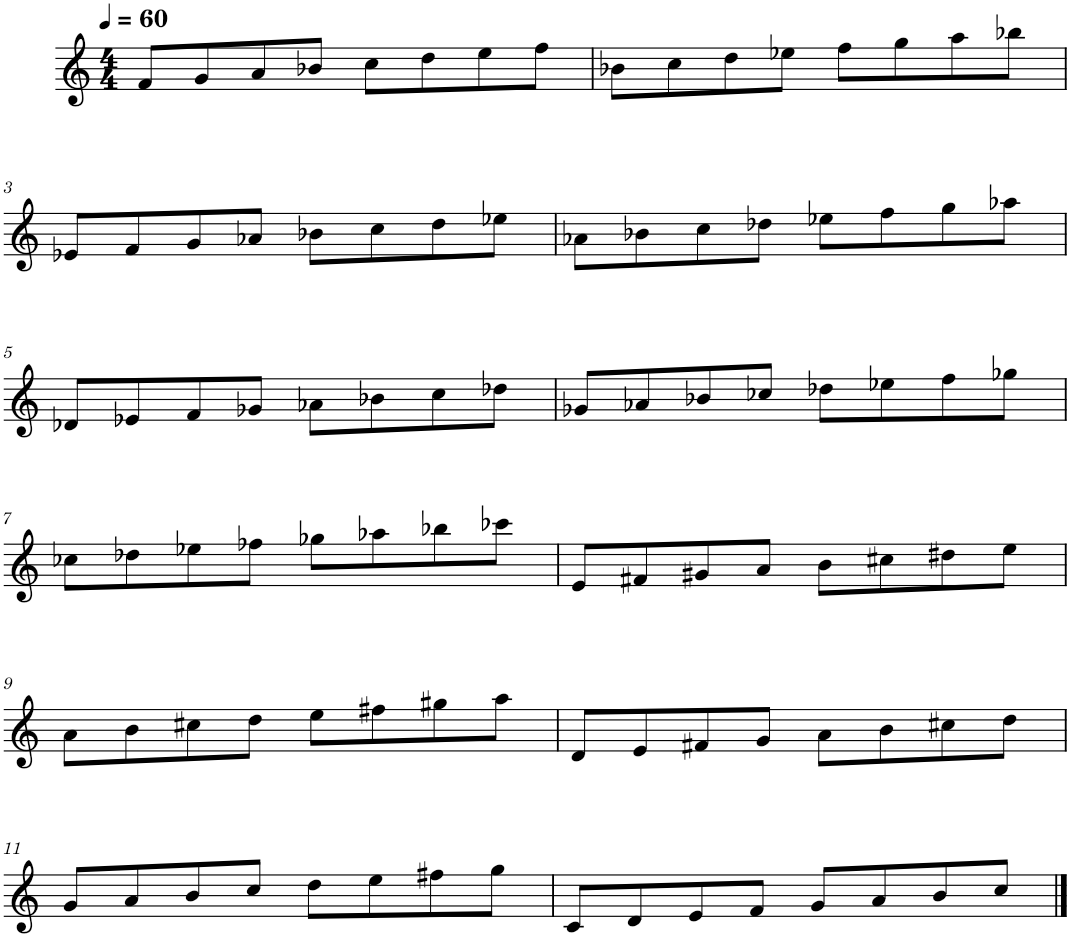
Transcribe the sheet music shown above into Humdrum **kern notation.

**kern
*part1
*staff1
*I"Piano
*I'Pno.
*clefG2
*k[]
*M4/4
*MM60
=1
8f/L
8g/
8a/
8b-X/J
8cc\L
8dd\
8ee\
8ff\J
=2
8b-X\L
8cc\
8dd\
8ee-X\J
8ff\L
8gg\
8aa\
8bb-X\J
!!LO:LB:g=z
=3
8e-X/L
8f/
8g/
8a-X/J
8b-X\L
8cc\
8dd\
8ee-X\J
=4
8a-X\L
8b-X\
8cc\
8dd-X\J
8ee-X\L
8ff\
8gg\
8aa-X\J
!!LO:LB:g=z
=5
8d-X/L
8e-X/
8f/
8g-X/J
8a-X\L
8b-X\
8cc\
8dd-X\J
=6
8g-X/L
8a-X/
8b-X/
8cc-X/J
8dd-X\L
8ee-X\
8ff\
8gg-X\J
!!LO:LB:g=z
=7
8cc-X\L
8dd-X\
8ee-X\
8ff-X\J
8gg-X\L
8aa-X\
8bb-X\
8ccc-X\J
=8
8e/L
8f#X/
8g#X/
8a/J
8b\L
8cc#X\
8dd#X\
8ee\J
!!LO:LB:g=z
=9
8a\L
8b\
8cc#X\
8dd\J
8ee\L
8ff#X\
8gg#X\
8aa\J
=10
8d/L
8e/
8f#X/
8g/J
8a\L
8b\
8cc#X\
8dd\J
!!LO:LB:g=z
=11
8g/L
8a/
8b/
8cc/J
8dd\L
8ee\
8ff#X\
8gg\J
=12
8c/L
8d/
8e/
8f/J
8g/L
8a/
8b/
8cc/J
==
*-
